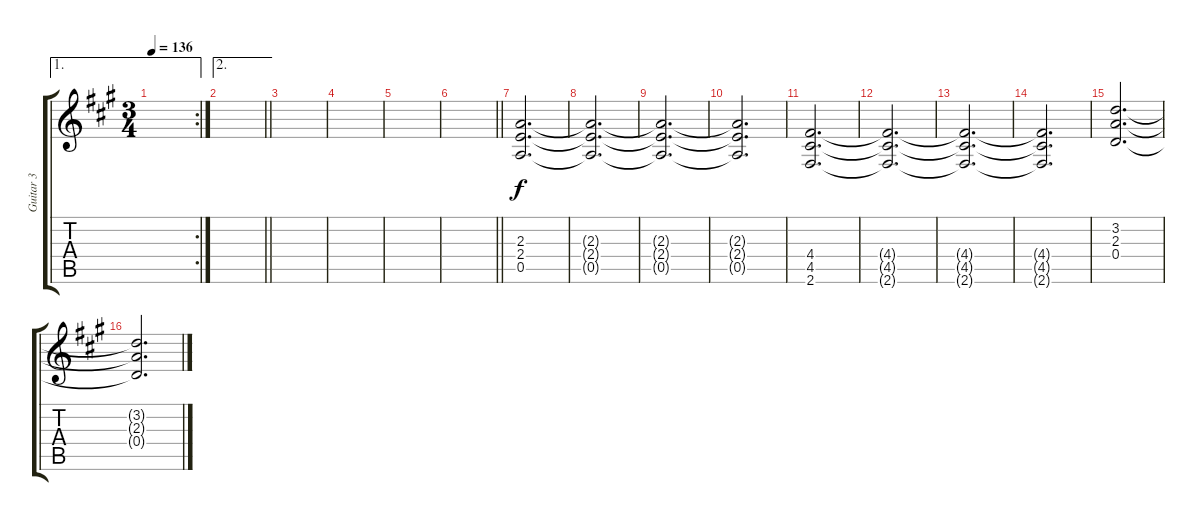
\track ("Guitar 3" "Guitar 3") {instrument distortionguitar}
\staff {score tabs}
\tuning (E4 B3 G3 D3 A2 E2) {hide}
\ae 1
\rc 2
\ts (3 4)
\tempo 136
\clef g2
\ks a
|
\ae 2
\barLineRight lightlight
|
|
|
|
\barLineRight lightlight
|
(2.3 2.4 0.5).2{d} |
(2.3{t} 2.4{t} 0.5{t}).2{d} |
(2.3{t} 2.4{t} 0.5{t}).2{d} |
(2.3{t} 2.4{t} 0.5{t}).2{d} |
(4.4 4.5 2.6).2{d} |
(4.4{t} 4.5{t} 2.6{t}).2{d} |
(4.4{t} 4.5{t} 2.6{t}).2{d} |
(4.4{t} 4.5{t} 2.6{t}).2{d} |
(3.2 2.3 0.4).2{d} |
(3.2{t} 2.3{t} 0.4{t}).2{d}
